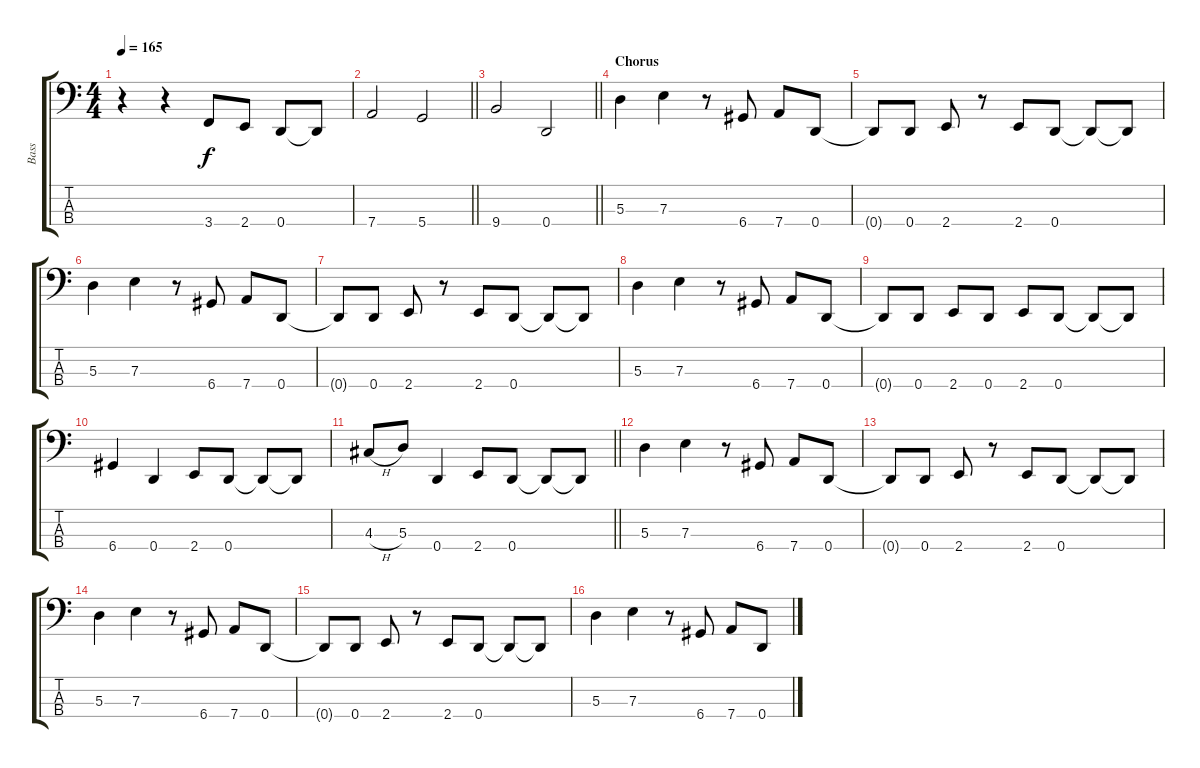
\track ("Bass" "Bass") {instrument electricbassfinger}
\staff {score tabs}
\tuning (G2 D2 A1 D1) {hide}
\ts (4 4)
\tempo 165
\clef f4
\ks c
r.4{dy f} r.4 3.4.8 2.4.8 0.4.8 0.4{t}.8 |
\barLineRight lightlight
7.4.2 5.4.2 |
\barLineRight lightlight
9.4.2 0.4.2 |
\section ("" "Chorus")
5.3.4 7.3.4 r.8 6.4.8 7.4.8 0.4.8 |
0.4{t}.8 0.4.8 2.4.8 r.8 2.4.8 0.4.8 0.4{t}.8 0.4{t}.8 |
5.3.4 7.3.4 r.8 6.4.8 7.4.8 0.4.8 |
0.4{t}.8 0.4.8 2.4.8 r.8 2.4.8 0.4.8 0.4{t}.8 0.4{t}.8 |
5.3.4 7.3.4 r.8 6.4.8 7.4.8 0.4.8 |
0.4{t}.8 0.4.8 2.4.8 0.4.8 2.4.8 0.4.8 0.4{t}.8 0.4{t}.8 |
6.4.4 0.4.4 2.4.8 0.4.8 0.4{t}.8 0.4{t}.8 |
\barLineRight lightlight
4.3{h}.8 5.3.8 0.4.4 2.4.8 0.4.8 0.4{t}.8 0.4{t}.8 |
5.3.4 7.3.4 r.8 6.4.8 7.4.8 0.4.8 |
0.4{t}.8 0.4.8 2.4.8 r.8 2.4.8 0.4.8 0.4{t}.8 0.4{t}.8 |
5.3.4 7.3.4 r.8 6.4.8 7.4.8 0.4.8 |
0.4{t}.8 0.4.8 2.4.8 r.8 2.4.8 0.4.8 0.4{t}.8 0.4{t}.8 |
5.3.4 7.3.4 r.8 6.4.8 7.4.8 0.4.8
